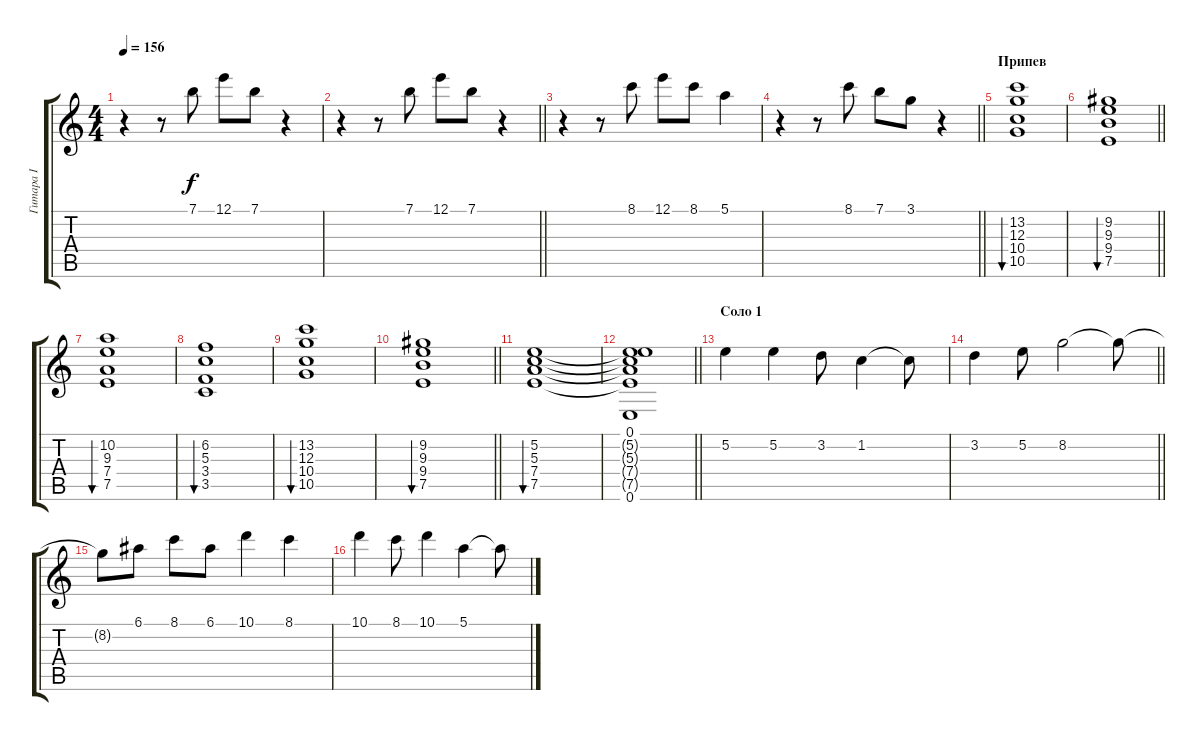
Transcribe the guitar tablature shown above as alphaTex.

\track ("Гитара I" "Гитара I") {instrument distortionguitar}
\staff {score tabs}
\tuning (E4 B3 G3 D3 A2 E2) {hide}
\ts (4 4)
\tempo 156
\clef g2
\ks c
r.4{dy f} r.8 7.1.8 12.1.8 7.1.8 r.4 |
\barLineRight lightlight
r.4 r.8 7.1.8 12.1.8 7.1.8 r.4 |
r.4 r.8 8.1.8 12.1.8 8.1.8 5.1.4 |
\barLineRight lightlight
r.4 r.8 8.1.8 7.1.8 3.1.8 r.4 |
\section ("" "Припев")
(13.2 12.3 10.4 10.5).1{bu 60} |
\barLineRight lightlight
(9.2 9.3 9.4 7.5).1{bu 60} |
(10.2 9.3 7.4 7.5).1{bu 60} |
(6.2 5.3 3.4 3.5).1{bu 60} |
(13.2 12.3 10.4 10.5).1{bu 60} |
\barLineRight lightlight
(9.2 9.3 9.4 7.5).1{bu 60} |
(5.2 5.3 7.4 7.5).1{bu 60} |
\barLineRight lightlight
(0.1 5.2{t} 5.3{t} 7.4{t} 7.5{t} 0.6).1 |
\section ("" "Соло 1")
5.2.4 5.2.4 3.2.8 1.2.4 1.2{t}.8 |
\barLineRight lightlight
3.2.4 5.2.8 8.2.2 8.2{t}.8 |
8.2{t}.8 6.1.8 8.1.8 6.1.8 10.1.4 8.1.4 |
10.1.4 8.1.8 10.1.4 5.1.4 5.1{t}.8
